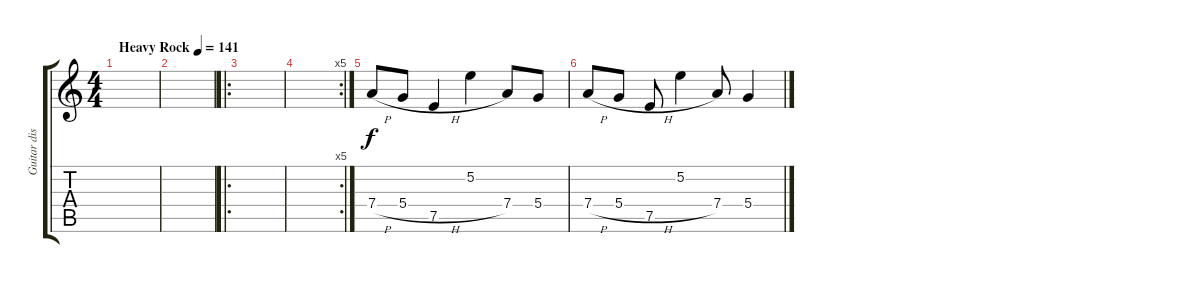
\track ("Guitar distorted" "Guitar dis") {instrument overdrivenguitar}
\staff {score tabs}
\tuning (E4 B3 G3 D3 A2 E2) {hide}
\ts (4 4)
\tempo (141 "Heavy Rock")
\clef g2
\ks c
|
|
\ro
|
\rc 5
|
7.4{h}.8 5.4{h}.8 7.5.4 5.2.4 7.4.8 5.4.8 |
7.4{h}.8 5.4{h}.8 7.5.8 5.2.4 7.4.8 5.4.4
